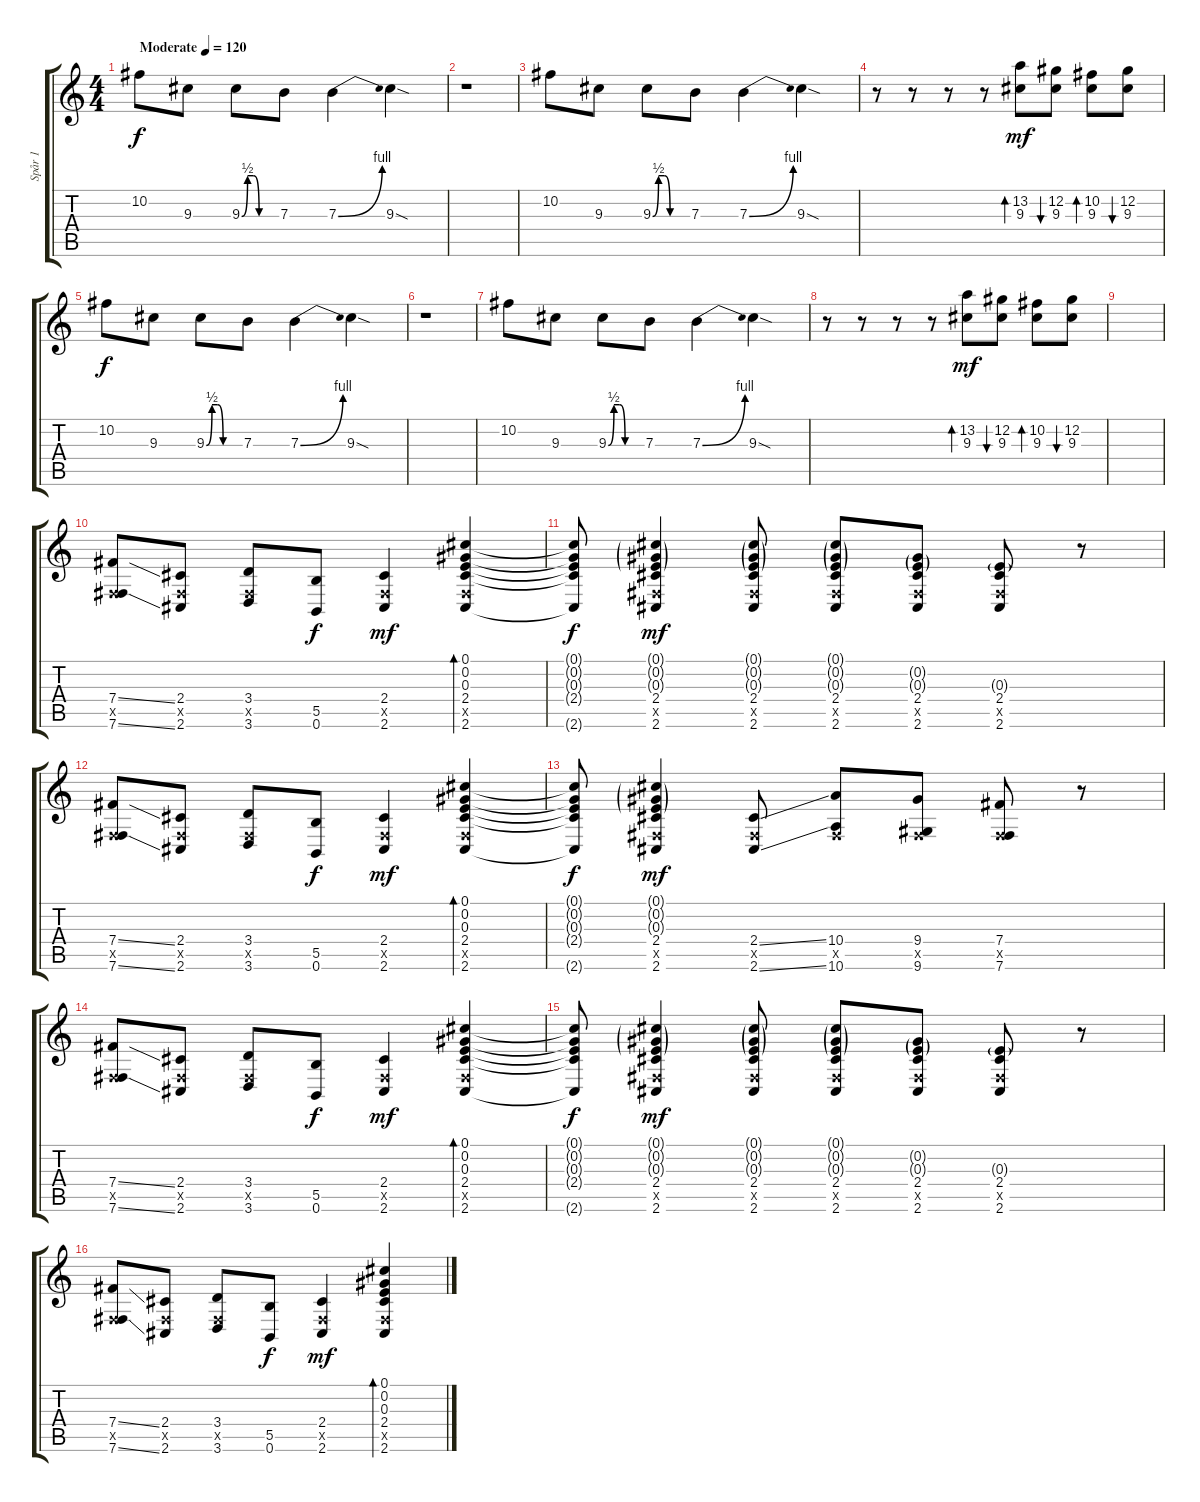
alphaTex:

\track ("Spår 1" "Spår 1") {instrument distortionguitar}
\staff {score tabs}
\tuning (Db4 Ab3 E3 B2 Gb2 B1) {hide}
\ts (4 4)
\tempo (120 "Moderate")
\clef g2
\ks c
10.2.8{dy f instrument distortionguitar} 9.3.8 9.3{be (custom 0 0 10 2 20 2 30 0 60 0)}.8 7.3.8 7.3{be (bend 0 0 60 4)}.4 9.3{sod}.4 |
r.1 |
10.2.8 9.3.8 9.3{be (custom 0 0 10 2 20 2 30 0 60 0)}.8 7.3.8 7.3{be (bend 0 0 60 4)}.4 9.3{sod}.4 |
r.8 r.8 r.8 r.8 (13.2 9.3).8{bd 60 dy mf} (12.2 9.3).8{bu 60} (10.2 9.3).8{bd 60} (12.2 9.3).8{bu 60} |
10.2.8{dy f} 9.3.8 9.3{be (custom 0 0 10 2 20 2 30 0 60 0)}.8 7.3.8 7.3{be (bend 0 0 60 4)}.4 9.3{sod}.4 |
r.1 |
10.2.8 9.3.8 9.3{be (custom 0 0 10 2 20 2 30 0 60 0)}.8 7.3.8 7.3{be (bend 0 0 60 4)}.4 9.3{sod}.4 |
r.8 r.8 r.8 r.8 (13.2 9.3).8{bd 60 dy mf} (12.2 9.3).8{bu 60} (10.2 9.3).8{bd 60} (12.2 9.3).8{bu 60} |
|
(7.4{ss} 0.5{x} 7.6{ss}).8 (2.4 0.5{x} 2.6).8 (3.4 0.5{x} 3.6).8 (5.5 0.6).8{dy f} (2.4 0.5{x} 2.6).4{dy mf} (0.1 0.2 0.3 2.4 0.5{x} 2.6).4{bd 60} |
(0.1{t} 0.2{t} 0.3{t} 2.4{t} 2.6{t}).8{dy f} (0.1{g} 0.2{g} 0.3{g} 2.4 0.5{x} 2.6).4{dy mf} (0.1{g} 0.2{g} 0.3{g} 2.4 0.5{x} 2.6).8 (0.1{g} 0.2{g} 0.3{g} 2.4 0.5{x} 2.6).8 (0.2{g} 0.3{g} 2.4 0.5{x} 2.6).8 (0.3{g} 2.4 0.5{x} 2.6).8 r.8 |
(7.4{ss} 0.5{x} 7.6{ss}).8 (2.4 0.5{x} 2.6).8 (3.4 0.5{x} 3.6).8 (5.5 0.6).8{dy f} (2.4 0.5{x} 2.6).4{dy mf} (0.1 0.2 0.3 2.4 0.5{x} 2.6).4{bd 60} |
(0.1{t} 0.2{t} 0.3{t} 2.4{t} 2.6{t}).8{dy f} (0.1{g} 0.2{g} 0.3{g} 2.4 0.5{x} 2.6).4{dy mf} (2.4{ss} 0.5{x} 2.6{ss}).8 (10.4 0.5{x} 10.6).8 (9.4 0.5{x} 9.6).8 (7.4 0.5{x} 7.6).8 r.8 |
(7.4{ss} 0.5{x} 7.6{ss}).8 (2.4 0.5{x} 2.6).8 (3.4 0.5{x} 3.6).8 (5.5 0.6).8{dy f} (2.4 0.5{x} 2.6).4{dy mf} (0.1 0.2 0.3 2.4 0.5{x} 2.6).4{bd 60} |
(0.1{t} 0.2{t} 0.3{t} 2.4{t} 2.6{t}).8{dy f} (0.1{g} 0.2{g} 0.3{g} 2.4 0.5{x} 2.6).4{dy mf} (0.1{g} 0.2{g} 0.3{g} 2.4 0.5{x} 2.6).8 (0.1{g} 0.2{g} 0.3{g} 2.4 0.5{x} 2.6).8 (0.2{g} 0.3{g} 2.4 0.5{x} 2.6).8 (0.3{g} 2.4 0.5{x} 2.6).8 r.8 |
(7.4{ss} 0.5{x} 7.6{ss}).8 (2.4 0.5{x} 2.6).8 (3.4 0.5{x} 3.6).8 (5.5 0.6).8{dy f} (2.4 0.5{x} 2.6).4{dy mf} (0.1 0.2 0.3 2.4 0.5{x} 2.6).4{bd 60}
